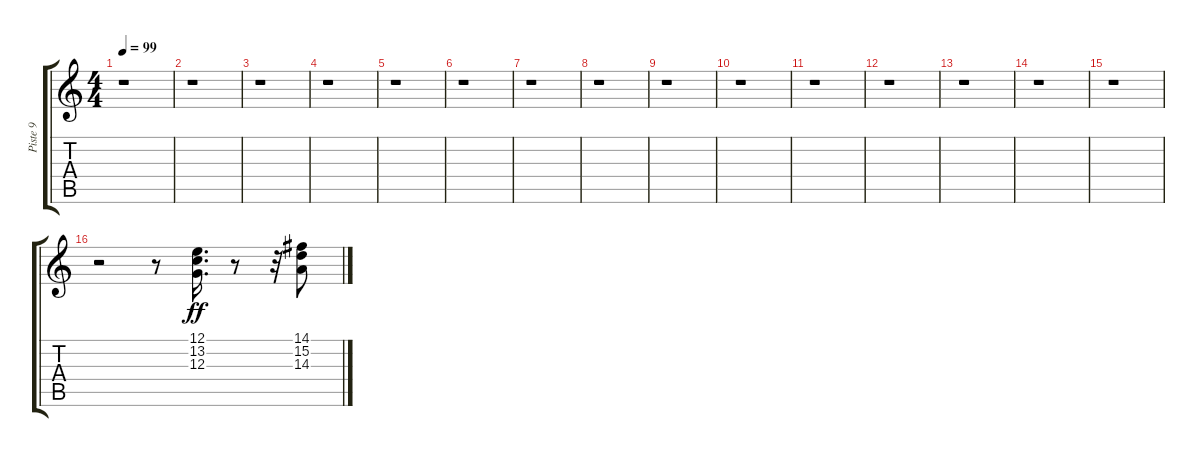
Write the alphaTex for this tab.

\track ("Piste 9" "Piste 9") {instrument trumpet}
\staff {score tabs}
\tuning (E4 B3 G3 D3 A2 E2) {hide}
\ts (4 4)
\tempo 99
\clef g2
\ks c
r.1{dy ff} |
r.1 |
r.1 |
r.1 |
r.1 |
r.1 |
r.1 |
r.1 |
r.1 |
r.1 |
r.1 |
r.1 |
r.1 |
r.1 |
r.1 |
r.2 r.8 (12.1 13.2 12.3).16{d} r.8 r.32 (14.1 15.2 14.3).8
